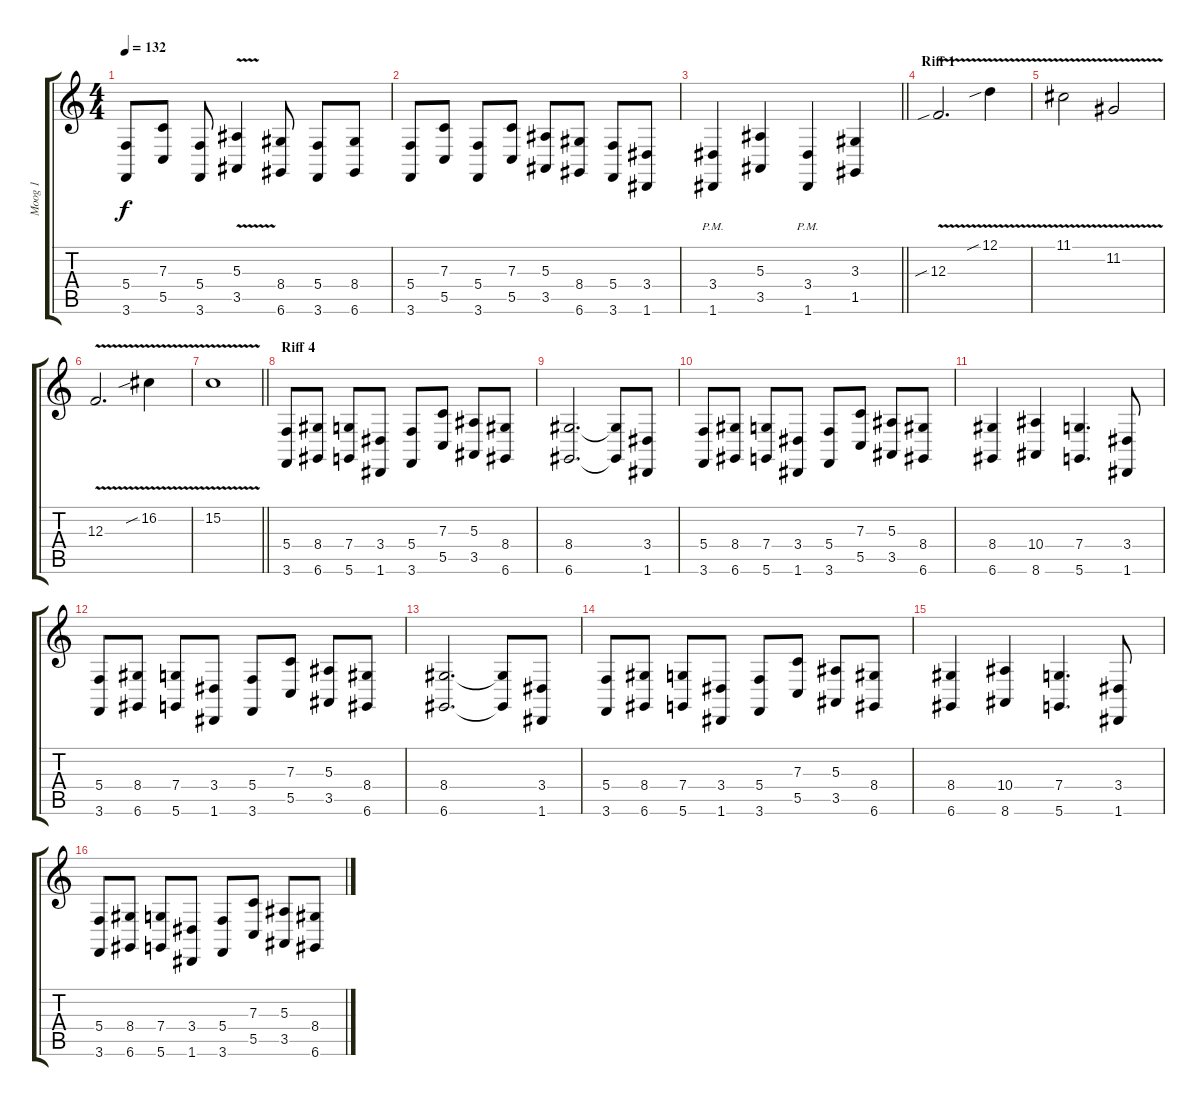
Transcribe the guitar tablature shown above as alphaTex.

\track ("Moog 1" "Moog 1") {instrument churchorgan}
\staff {score tabs}
\tuning (D4 A3 F3 C3 G2 D2) {hide}
\ts (4 4)
\tempo 132
\clef g2
\ks c
(5.4 3.6).8{dy f} (7.3 5.5).8 (5.4 3.6).8 (5.3{v} 3.5{v}).4 (8.4 6.6).8 (5.4 3.6).8 (8.4 6.6).8 |
(5.4 3.6).8 (7.3 5.5).8 (5.4 3.6).8 (7.3 5.5).8 (5.3 3.5).8 (8.4 6.6).8 (5.4 3.6).8 (3.4 1.6).8 |
\barLineRight lightlight
(3.4{pm} 1.6{pm}).4 (5.3 3.5).4 (3.4{pm} 1.6{pm}).4 (3.3 1.5).4 |
\section ("" "Riff 1")
12.3{v sib}.2{d} 12.1{v sib}.4 |
11.1{v}.2 11.2{v}.2 |
12.3{v}.2{d} 16.2{v sib}.4 |
\barLineRight lightlight
15.2{v}.1 |
\section ("" "Riff 4")
(5.4 3.6).8 (8.4 6.6).8 (7.4 5.6).8 (3.4 1.6).8 (5.4 3.6).8 (7.3 5.5).8 (5.3 3.5).8 (8.4 6.6).8 |
(8.4 6.6).2{d} (8.4{t} 6.6{t}).8 (3.4 1.6).8 |
(5.4 3.6).8 (8.4 6.6).8 (7.4 5.6).8 (3.4 1.6).8 (5.4 3.6).8 (7.3 5.5).8 (5.3 3.5).8 (8.4 6.6).8 |
(8.4 6.6).4 (10.4 8.6).4 (7.4 5.6).4{d} (3.4 1.6).8 |
(5.4 3.6).8 (8.4 6.6).8 (7.4 5.6).8 (3.4 1.6).8 (5.4 3.6).8 (7.3 5.5).8 (5.3 3.5).8 (8.4 6.6).8 |
(8.4 6.6).2{d} (8.4{t} 6.6{t}).8 (3.4 1.6).8 |
(5.4 3.6).8 (8.4 6.6).8 (7.4 5.6).8 (3.4 1.6).8 (5.4 3.6).8 (7.3 5.5).8 (5.3 3.5).8 (8.4 6.6).8 |
(8.4 6.6).4 (10.4 8.6).4 (7.4 5.6).4{d} (3.4 1.6).8 |
(5.4 3.6).8 (8.4 6.6).8 (7.4 5.6).8 (3.4 1.6).8 (5.4 3.6).8 (7.3 5.5).8 (5.3 3.5).8 (8.4 6.6).8
